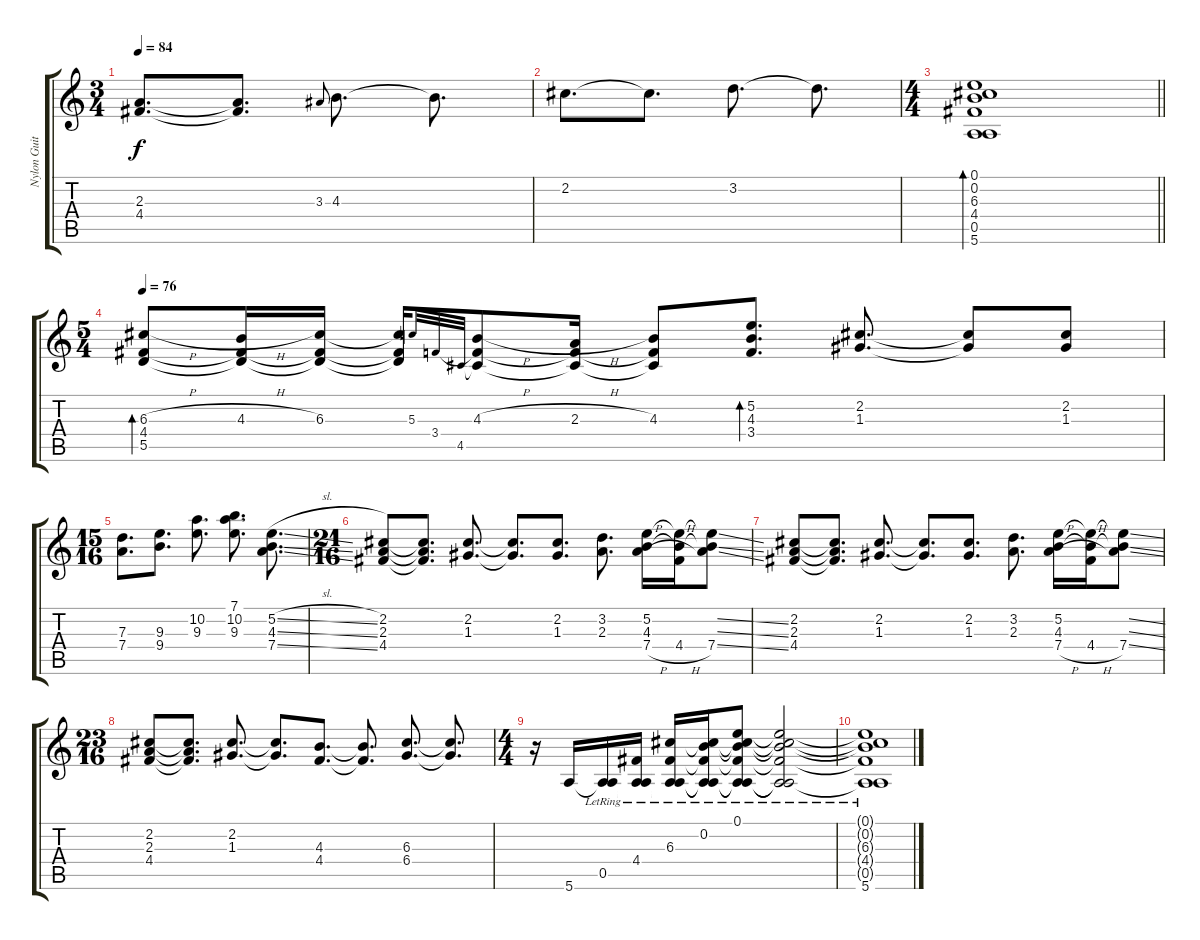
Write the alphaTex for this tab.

\track ("Nylon Guitar" "Nylon Guit") {instrument acousticguitarnylon}
\staff {score tabs}
\tuning (E4 B3 G3 D3 A2 E2) {hide}
\ts (3 4)
\tempo 84
\clef g2
\ks c
(2.3 4.4).8{d dy f} (2.3{t} 4.4{t}).8{d} 3.3.8{gr onbeat} 4.3.8{d} 4.3{t}.8{d} |
2.2.8{d} 2.2{t}.8{d} 3.2.8{d} 3.2{t}.8{d} |
\ts (4 4)
\barLineRight lightlight
(0.1 0.2 6.3 4.4 0.5 5.6).1{bd 240} |
\ts (5 4)
\tempo 76
(6.3{h} 4.4 5.5).8{bd 60} (4.3{h} 4.4{t} 5.5{t}).16 (6.3 4.4{t} 5.5{t}).16 (6.3{t} 4.4{t} 5.5{t}).16 5.3.32{gr onbeat} 3.4.32{gr onbeat} 4.5.32{gr onbeat} (4.3{h} 3.4{t} 4.5{t}).8 (2.3{h} 3.4{t} 4.5{t}).16 (4.3 3.4{t} 4.5{t}).8 (5.2 4.3 3.4).8{d bd 60} (2.2 1.3).8{d} (2.2{t} 1.3{t}).8 (2.2 1.3).8 |
\ts (15 16)
(7.3 7.4).8{d} (9.3 9.4).8{d} (10.2 9.3).8{d} (7.1 10.2 9.3).8{d} (5.2{sl} 4.3{ss} 7.4{ss}).8{d} |
\ts (21 16)
(2.2 2.3 4.4).8 (2.2{t} 2.3{t} 4.4{t}).8{d} (2.2 1.3).8{d} (2.2{t} 1.3{t}).8{d} (2.2 1.3).8{d} (3.2 2.3).8{d} (5.2 4.3 7.4{h}).16 (5.2{t} 4.3{t} 4.4{h}).16 (5.2{ss t} 4.3{ss t} 7.4{ss}).8 |
(2.2 2.3 4.4).8 (2.2{t} 2.3{t} 4.4{t}).8{d} (2.2 1.3).8{d} (2.2{t} 1.3{t}).8{d} (2.2 1.3).8{d} (3.2 2.3).8{d} (5.2 4.3 7.4{h}).16 (5.2{t} 4.3{t} 4.4{h}).16 (5.2{ss t} 4.3{ss t} 7.4{ss}).8 |
\ts (23 16)
(2.2 2.3 4.4).8 (2.2{t} 2.3{t} 4.4{t}).8{d} (2.2 1.3).8{d} (2.2{t} 1.3{t}).8{d} (4.3 4.4).8{d} (4.3{t} 4.4{t}).8{d} (6.3 6.4).8{d} (6.3{t} 6.4{t}).8{d} |
\ts (4 4)
r.16 5.6.16 (0.5{lr} 5.6{t}).16 (4.4{lr} 0.5{lr t} 5.6{t}).16 (6.3{lr} 4.4{lr t} 0.5{lr t} 5.6{t}).16 (0.2{lr} 6.3{lr t} 4.4{lr t} 0.5{lr t} 5.6{t}).16 (0.1{lr} 0.2{lr t} 6.3{lr t} 4.4{lr t} 0.5{lr t} 5.6{t}).8 (0.1{lr t} 0.2{lr t} 6.3{lr t} 4.4{lr t} 0.5{lr t} 5.6{t}).2 |
(0.1{lr t} 0.2{lr t} 6.3{lr t} 4.4{lr t} 0.5{lr t} 5.6).1
